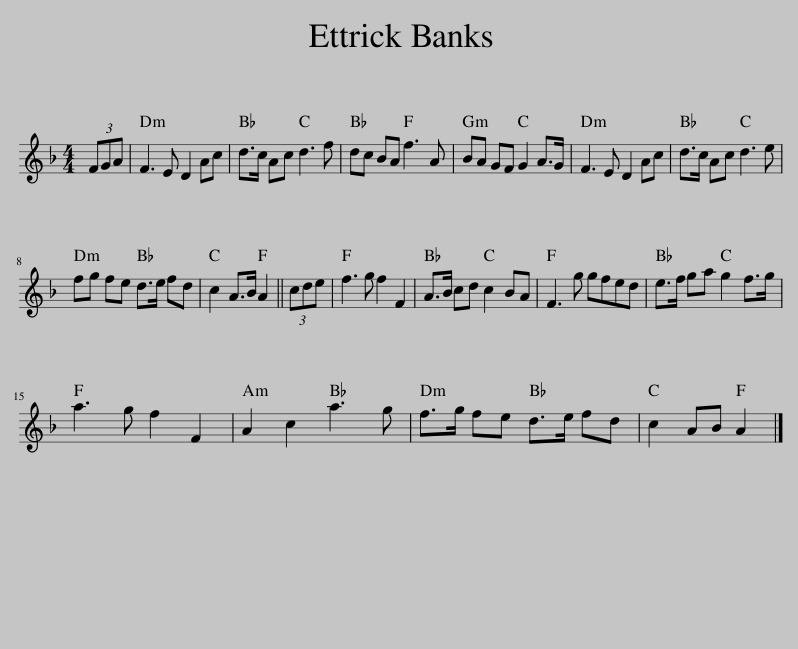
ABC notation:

X:1
L:1/8
M:4/4
I:linebreak $
K:Dmin
V:1 treble
V:1
 (3FGA | F3 E D2 Ac | d>c Ac d3 f | dc BA f3 A | BA GF G2 A>G | %5
 F3 E D2 Ac | d>c Ac d3 e |$ fg fe d>e fd | c2 A>B A2 || (3cde | %10
 f3 g f2 F2 | A>B cd c2 BA | F3 g gfed | e>f ga g2 f>g |$ a3 g f2 F2 | %15
 A2 c2 a3 g | f>g fe d>e fd | c2 AB A2 |] %18
